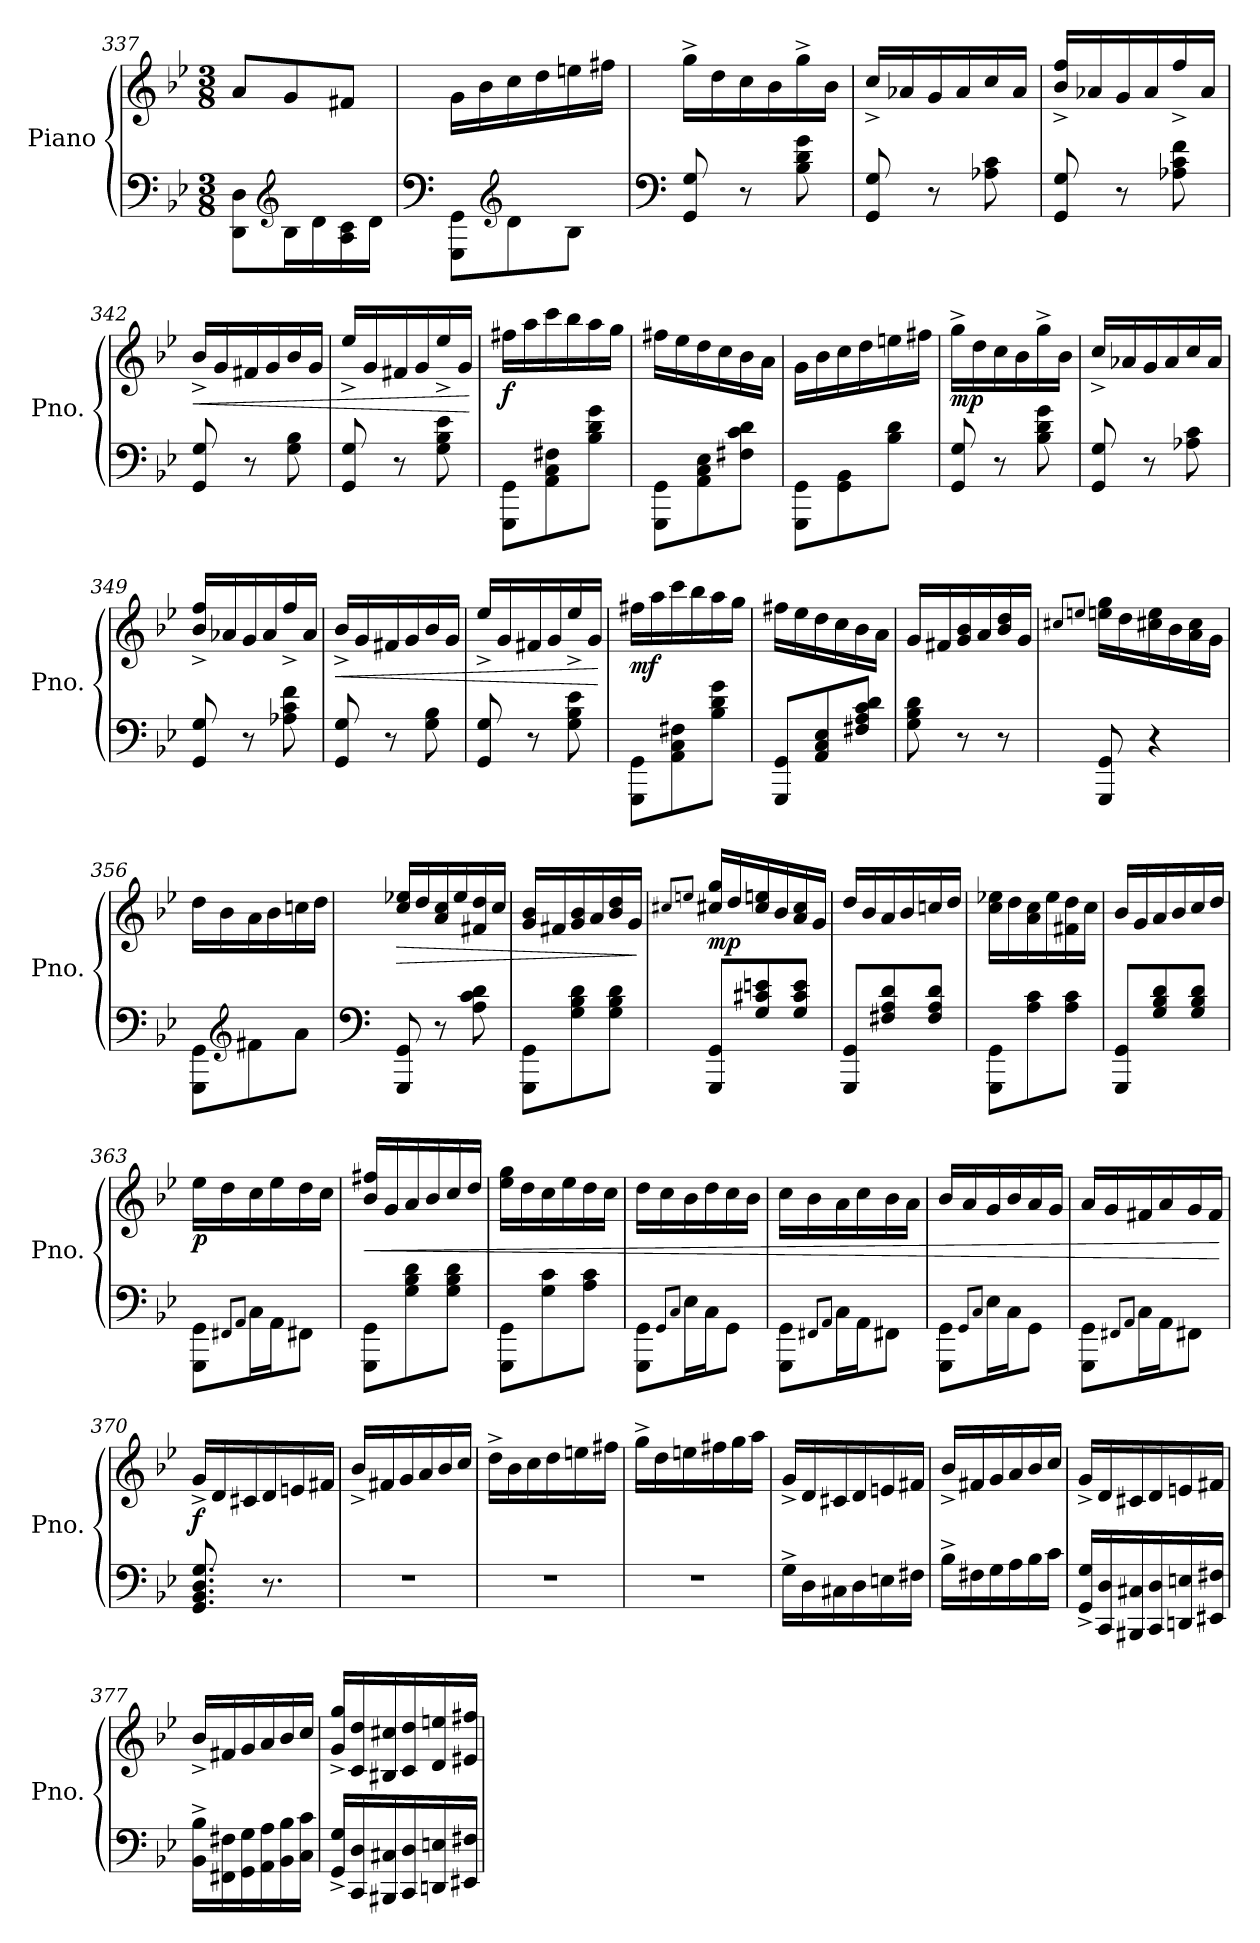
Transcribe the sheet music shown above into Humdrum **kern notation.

**kern	**kern	**dynam
*part1	*part1	*part1
*staff2	*staff1	*staff1/2
*I"Piano	*	*
*I'Pno.	*	*
*clefF4	*clefG2	*
*k[b-e-]	*k[b-e-]	*
*M3/8	*M3/8	*
=337	=337	=337
8DD\ 8D\L	8a/L	.
*clefG2	*	*
16B-\L	8g/	.
16d\	.	.
16A\ 16c\	8f#X/J	.
16d\JJ	.	.
=338	=338	=338
*clefF4	*	*
8GGG\ 8GG\L	16g\LL	.
.	16b-\	.
*clefG2	*	*
8d\	16cc\	.
.	16dd\	.
8B-\J	16een\	.
.	16ff#X\JJ	.
!!LO:PB:g=z
=339	=339	=339
*clefF4	*	*
8GG/ 8G/	16gg^\LL	.
.	16dd\	.
8r	16cc\	.
.	16b-\	.
8B-\ 8d\ 8g\	16gg^\	.
.	16b-\JJ	.
=340	=340	=340
8GG/ 8G/	16cc^/LL	.
.	16a-X/	.
8r	16g/	.
.	16a-/	.
8A-X\ 8c\	16cc/	.
.	16a-/JJ	.
=341	=341	=341
8GG/ 8G/	16b-/^ 16ff/^LL	.
.	16a-X/	.
8r	16g/	.
.	16a-/	.
8A-X\ 8c\ 8f\	16ff^/	.
.	16a-/JJ	.
=342	=342	=342
!	!	!LO:HP:b
8GG/ 8G/	16b-^/LL	<
.	16g/	.
8r	16f#X/	.
.	16g/	.
8G\ 8B-\	16b-/	.
.	16g/JJ	.
=343	=343	=343
8GG/ 8G/	16ee-^/LL	.
.	16g/	.
8r	16f#X/	.
.	16g/	.
8G\ 8B-\ 8e-\	16ee-^/	.
.	16g/JJ	.
.	.	[
=344	=344	=344
!	!	!LO:DY:b
8GGG\ 8GG\L	16ff#X\LL	f
.	16aa\	.
8AA\ 8C\ 8F#X\	16ccc\	.
.	16bb-\	.
8B-\ 8d\ 8g\J	16aa\	.
.	16gg\JJ	.
!!LO:LB:g=z
=345	=345	=345
8GGG\ 8GG\L	16ff#X\LL	.
.	16ee-\	.
8AA\ 8C\ 8E-\	16dd\	.
.	16cc\	.
8F#X\ 8c\ 8d\J	16b-\	.
.	16a\JJ	.
=346	=346	=346
8GGG\ 8GG\L	16g\LL	.
.	16b-\	.
8GG\ 8BB-\	16cc\	.
.	16dd\	.
8B-\ 8d\J	16een\	.
.	16ff#X\JJ	.
=347	=347	=347
!	!	!LO:DY:b
8GG/ 8G/	16gg^\LL	mp
.	16dd\	.
8r	16cc\	.
.	16b-\	.
8B-\ 8d\ 8g\	16gg^\	.
.	16b-\JJ	.
=348	=348	=348
8GG/ 8G/	16cc^/LL	.
.	16a-X/	.
8r	16g/	.
.	16a-/	.
8A-X\ 8c\	16cc/	.
.	16a-/JJ	.
=349	=349	=349
8GG/ 8G/	16b-/^ 16ff/^LL	.
.	16a-X/	.
8r	16g/	.
.	16a-/	.
8A-X\ 8c\ 8f\	16ff^/	.
.	16a-/JJ	.
=350	=350	=350
!	!	!LO:HP:b
8GG/ 8G/	16b-^/LL	<
.	16g/	.
8r	16f#X/	.
.	16g/	.
8G\ 8B-\	16b-/	.
.	16g/JJ	.
!!LO:LB:g=z
=351	=351	=351
8GG/ 8G/	16ee-^/LL	.
.	16g/	.
8r	16f#X/	.
.	16g/	.
8G\ 8B-\ 8e-\	16ee-^/	.
.	16g/JJ	.
.	.	[
=352	=352	=352
!	!	!LO:DY:b
8GGG\ 8GG\L	16ff#X\LL	mf
.	16aa\	.
8AA\ 8C\ 8F#X\	16ccc\	.
.	16bb-\	.
8B-\ 8d\ 8g\J	16aa\	.
.	16gg\JJ	.
=353	=353	=353
8GGG/ 8GG/L	16ff#X\LL	.
.	16ee-\	.
8AA/ 8C/ 8E-/	16dd\	.
.	16cc\	.
8F#X/ 8A/ 8c/ 8d/J	16b-\	.
.	16a\JJ	.
=354	=354	=354
8G\ 8B-\ 8d\	16g/LL	.
.	16f#X/	.
8r	16g/ 16b-/	.
.	16a/	.
8r	16b-/ 16dd/	.
.	16g/JJ	.
=355	=355	=355
.	8qcc#X/L	.
.	8qeen/J	.
8GGG/ 8GG/	16ee\ 16gg\LL	.
.	16dd\	.
4r	16cc#\ 16ee\	.
.	16b-\	.
.	16a\ 16cc#\	.
.	16g\JJ	.
!!LO:LB:g=z
=356	=356	=356
8GGG\ 8GG\L	16dd\LL	.
.	16b-\	.
*clefG2	*	*
8f#X\	16a\	.
.	16b-\	.
8a\J	16ccn\	.
.	16dd\JJ	.
=357	=357	=357
*clefF4	*	*
!	!	!LO:HP:b
8GGG/ 8GG/	16cc/ 16ee-X/LL	>
.	16dd/	.
8r	16a/ 16cc/	.
.	16ee-/	.
8A\ 8c\ 8d\	16f#X/ 16dd/	.
.	16cc/JJ	.
=358	=358	=358
8GGG\ 8GG\L	16g/ 16b-/LL	.
.	16f#X/	.
8G\ 8B-\ 8d\	16g/ 16b-/	.
.	16a/	.
8G\ 8B-\ 8d\J	16b-/ 16dd/	.
.	16g/JJ	.
.	.	]
=359	=359	=359
.	8qcc#X/L	.
.	8qeen/J	.
!	!	!LO:DY:a=2
8GGG/ 8GG/L	16cc#/ 16gg/LL	mp
.	16dd/	.
8G/ 8c#X/ 8en/	16cc#/ 16ee/	.
.	16b-/	.
8G/ 8c#/ 8e/J	16a/ 16cc#/	.
.	16g/JJ	.
=360	=360	=360
8GGG/ 8GG/L	16dd/LL	.
.	16b-/	.
8F#X/ 8A/ 8d/	16a/	.
.	16b-/	.
8F#/ 8A/ 8d/J	16ccn/	.
.	16dd/JJ	.
!!LO:LB:g=z
=361	=361	=361
8GGG\ 8GG\L	16cc\ 16ee-X\LL	.
.	16dd\	.
8A\ 8c\	16a\ 16cc\	.
.	16ee-\	.
8A\ 8c\J	16f#X\ 16dd\	.
.	16cc\JJ	.
=362	=362	=362
8GGG/ 8GG/L	16b-/LL	.
.	16g/	.
8G/ 8B-/ 8d/	16a/	.
.	16b-/	.
8G/ 8B-/ 8d/J	16cc/	.
.	16dd/JJ	.
=363	=363	=363
!	!	!LO:DY:b
8GGG\ 8GG\L	16ee-\LL	p
.	16dd\	.
8qFF#X/L	.	.
8qAA/J	.	.
16C\L	16cc\	.
16AA\J	16ee-\	.
8FF#\J	16dd\	.
.	16cc\JJ	.
=364	=364	=364
!	!	!LO:HP:b
8GGG\ 8GG\L	16b-/ 16ff#X/LL	<
.	16g/	.
8G\ 8B-\ 8d\	16a/	.
.	16b-/	.
8G\ 8B-\ 8d\J	16cc/	.
.	16dd/JJ	.
=365	=365	=365
8GGG\ 8GG\L	16ee-\ 16gg\LL	.
.	16dd\	.
8G\ 8c\	16cc\	.
.	16ee-\	.
8A\ 8c\J	16dd\	.
.	16cc\JJ	.
=366	=366	=366
8GGG\ 8GG\L	16dd\LL	.
.	16cc\	.
8qGG/L	.	.
8qC/J	.	.
16E-\L	16b-\	.
16C\J	16dd\	.
8GG\J	16cc\	.
.	16b-\JJ	.
!!LO:PB:g=z
=367	=367	=367
8GGG\ 8GG\L	16cc\LL	.
.	16b-\	.
8qFF#X/L	.	.
8qAA/J	.	.
16C\L	16a\	.
16AA\J	16cc\	.
8FF#\J	16b-\	.
.	16a\JJ	.
=368	=368	=368
8GGG\ 8GG\L	16b-/LL	.
.	16a/	.
8qGG/L	.	.
8qC/J	.	.
16E-\L	16g/	.
16C\J	16b-/	.
8GG\J	16a/	.
.	16g/JJ	.
=369	=369	=369
8GGG\ 8GG\L	16a/LL	.
.	16g/	.
8qFF#X/L	.	.
8qAA/J	.	.
16C\L	16f#X/	.
16AA\J	16a/	.
8FF#\J	16g/	.
.	16f#/JJ	.
.	.	[
=370	=370	=370
!	!	!LO:DY:b
8.GG/ 8.BB-/ 8.D/ 8.G/	16g^/LL	f
.	16d/	.
.	16c#X/	.
8.r	16d/	.
.	16en/	.
.	16f#X/JJ	.
=371	=371	=371
4.r	16b-^/LL	.
.	16f#X/	.
.	16g/	.
.	16a/	.
.	16b-/	.
.	16cc/JJ	.
!!LO:LB:g=z
=372	=372	=372
4.r	16dd^\LL	.
.	16b-\	.
.	16cc\	.
.	16dd\	.
.	16een\	.
.	16ff#X\JJ	.
=373	=373	=373
4.r	16gg^\LL	.
.	16dd\	.
.	16een\	.
.	16ff#X\	.
.	16gg\	.
.	16aa\JJ	.
=374	=374	=374
16G^\LL	16g^/LL	.
16D\	16d/	.
16C#X\	16c#X/	.
16D\	16d/	.
16En\	16en/	.
16F#X\JJ	16f#X/JJ	.
=375	=375	=375
16B-^\LL	16b-^/LL	.
16F#X\	16f#X/	.
16G\	16g/	.
16A\	16a/	.
16B-\	16b-/	.
16c\JJ	16cc/JJ	.
=376	=376	=376
16GG/^ 16G/^LL	16g^/LL	.
16CC/ 16D/	16d/	.
16BBB#X/ 16C#X/	16c#X/	.
16CC/ 16D/	16d/	.
16DDn/ 16En/	16en/	.
16EE#X/ 16F#X/JJ	16f#X/JJ	.
!!LO:LB:g=z
=377	=377	=377
16BB-\^ 16B-\^LL	16b-^/LL	.
16FF#X\ 16F#X\	16f#X/	.
16GG\ 16G\	16g/	.
16AA\ 16A\	16a/	.
16BB-\ 16B-\	16b-/	.
16C\ 16c\JJ	16cc/JJ	.
=378	=378	=378
16GG/^ 16G/^LL	16g/^ 16gg/^LL	.
16CC/ 16D/	16c/ 16dd/	.
16BBB#X/ 16C#X/	16B#X/ 16cc#X/	.
16CC/ 16D/	16c/ 16dd/	.
16DDn/ 16En/	16d/ 16een/	.
16EE#X/ 16F#X/JJ	16e#X/ 16ff#X/JJ	.
=	=	=
*-	*-	*-
